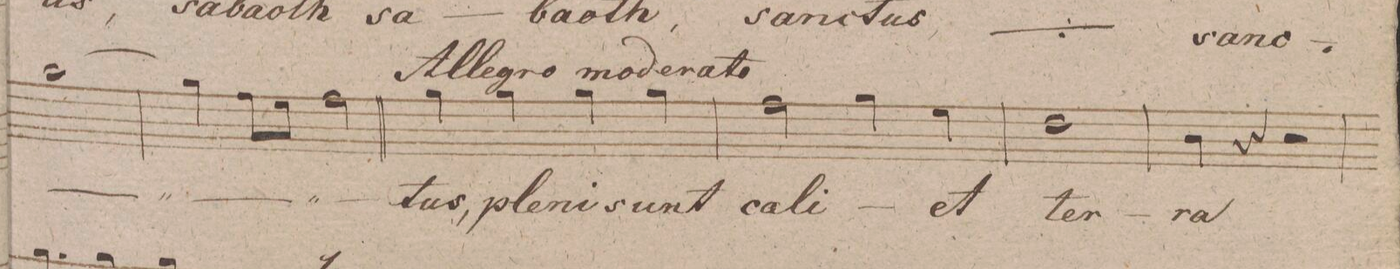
**kern	**text	**dynam
*I"Soprano.	*	*
*clefC1	*	*
*k[f#c#g#d#]	*	*
*met(c)	*	*
*M4/4	*	*
[1ee\	.	.
=26	=26	=26
4ee\]	.	.
8dd#\L	.	.
8cc#\J	.	.
2dd#\	.	.
=27||	=27||	=27||
4ee\	-tus,	.
4ee\	ple-	.
4ee\	-ni	.
4ee\	sunt	.
=28	=28	=28
2dd#\	coe-	.
4ee\	-li	.
4cc#\	et	.
=29	=29	=29
1b\	ter-	.
=30	=30	=30
4g#\	-ra	.
4r	.	.
2r	.	.
=31	=31	=31
*-	*-	*-
